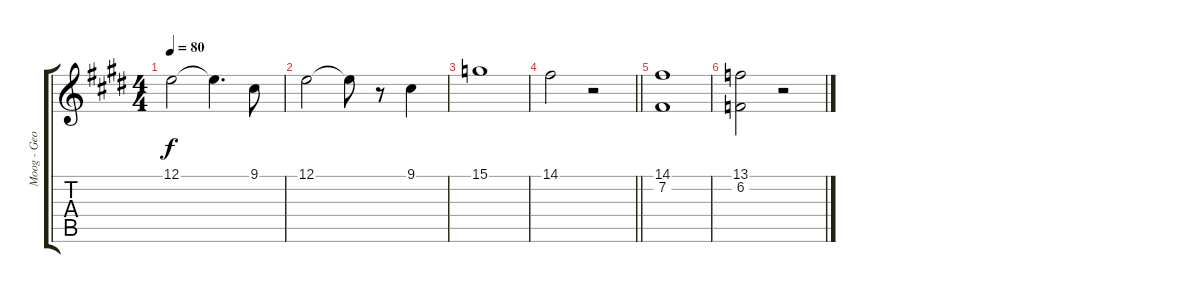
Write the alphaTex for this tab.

\track ("Moog - George" "Moog - Geo") {instrument pad1newage}
\staff {score tabs}
\tuning (E4 B3 G3 D3 A2 E2) {hide}
\ts (4 4)
\tempo 80
\clef g2
\ks c#minor
12.1.2{dy f} 12.1{t}.4{d} 9.1.8 |
12.1.2 12.1{t}.8 r.8 9.1.4 |
15.1.1 |
\barLineRight lightlight
14.1.2 r.2 |
(14.1 7.2).1 |
(13.1 6.2).2 r.2
